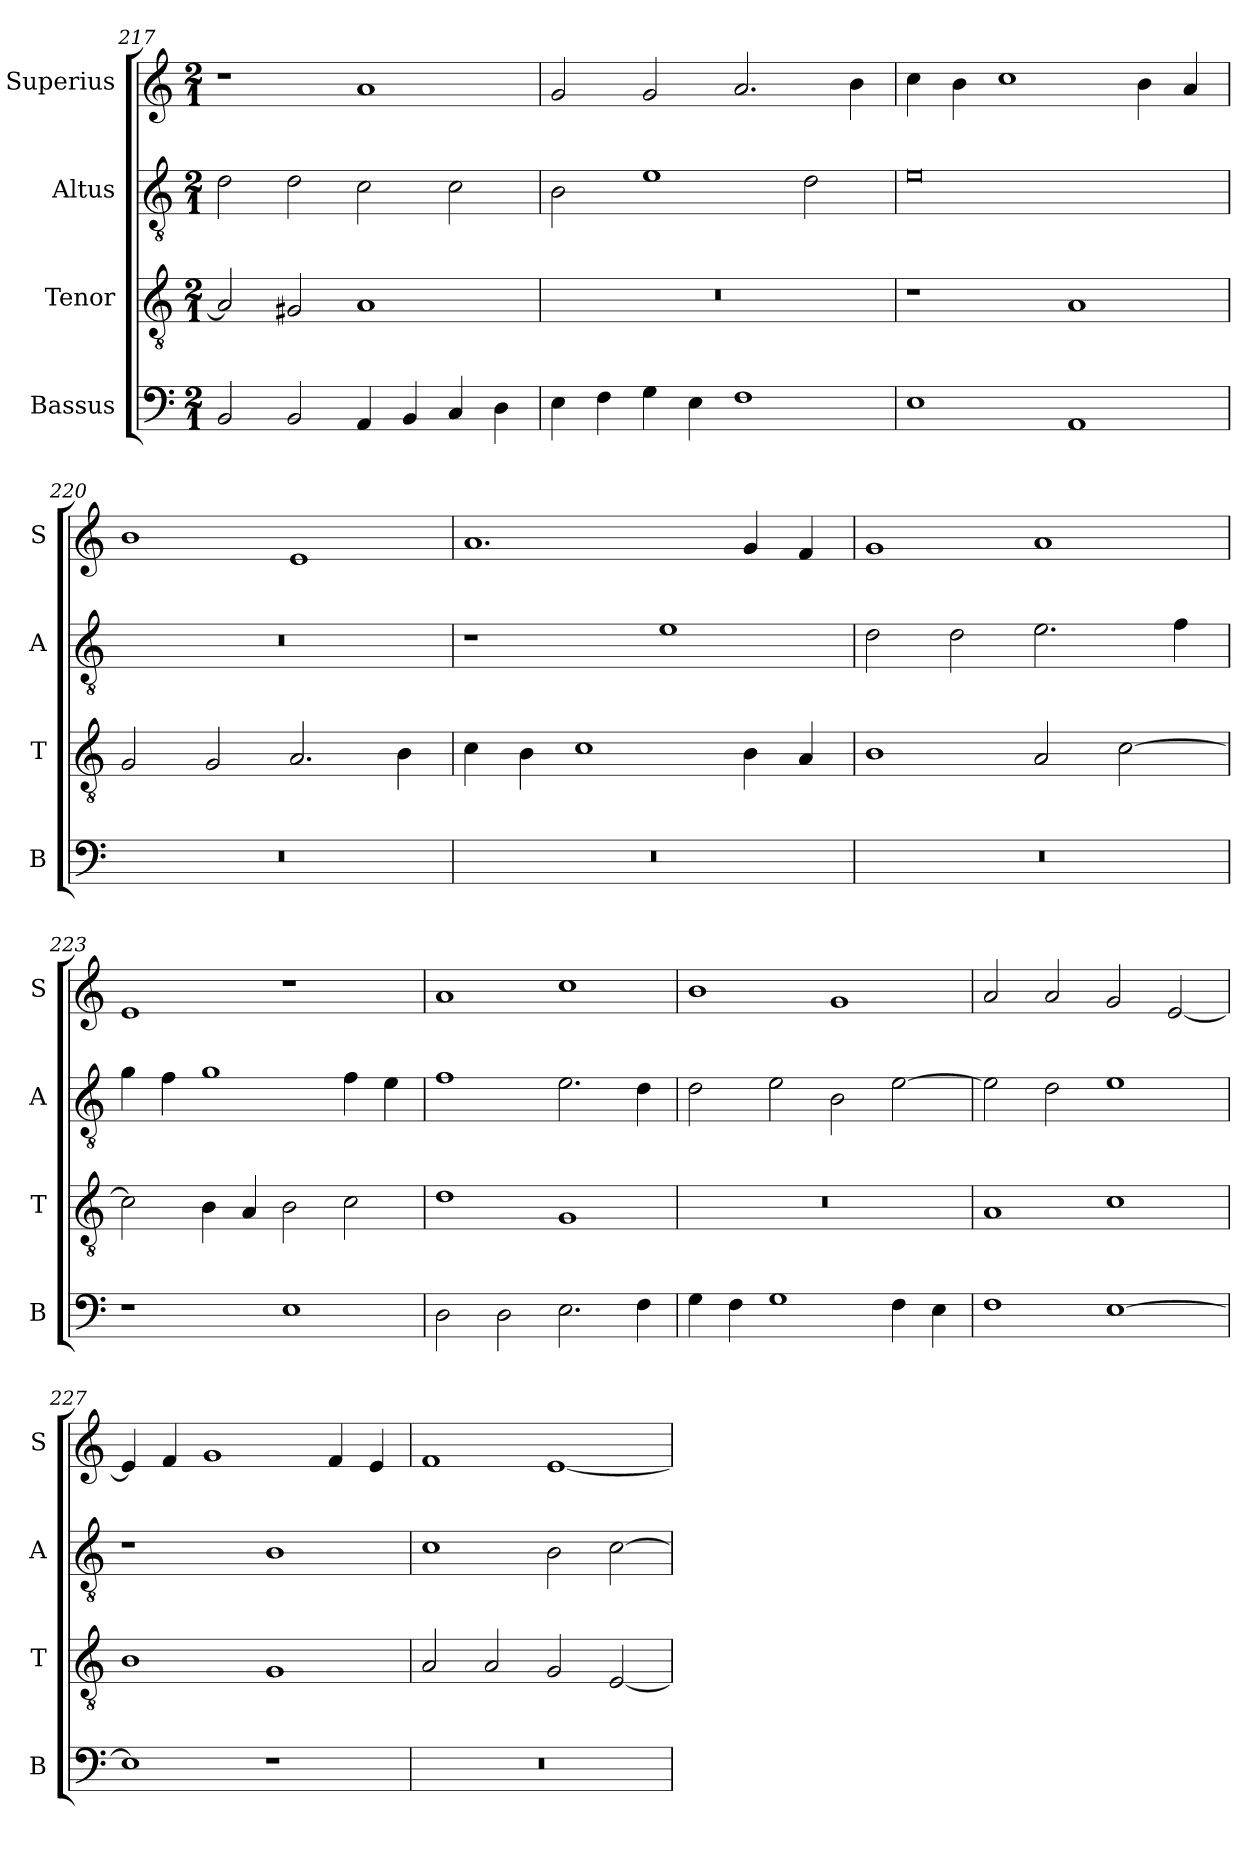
**kern	**kern	**kern	**kern
*part4	*part3	*part2	*part1
*staff4	*staff3	*staff2	*staff1
*I"Bassus	*I"Tenor	*I"Altus	*I"Superius
*I'B	*I'T	*I'A	*I'S
*clefF4	*clefGv2	*clefGv2	*clefG2
*k[]	*k[]	*k[]	*k[]
*M2/1	*M2/1	*M2/1	*M2/1
=217	=217	=217	=217
2BB/	2A/]	2d\	1r
2BB/	2G#X/	2d\	.
4AA/	1A	2c\	1a
4BB/	.	.	.
4C/	.	2c\	.
4D\	.	.	.
=218	=218	=218	=218
4E\	0r	2B\	2g/
4F\	.	.	.
4G\	.	1e	2g/
4E\	.	.	.
1F	.	.	2.a/
.	.	2d\	.
.	.	.	4b\
=219	=219	=219	=219
1E	1r	0e	4cc\
.	.	.	4b\
.	.	.	1cc
1AA	1A	.	.
.	.	.	4b\
.	.	.	4a/
=220	=220	=220	=220
0r	2G/	0r	1b
.	2G/	.	.
.	2.A/	.	1e
.	4B\	.	.
=221	=221	=221	=221
0r	4c\	1r	1.a
.	4B\	.	.
.	1c	.	.
.	.	1e	.
.	4B\	.	4g/
.	4A/	.	4f/
=222	=222	=222	=222
0r	1B	2d\	1g
.	.	2d\	.
.	2A/	2.e\	1a
.	[2c\	.	.
.	.	4f\	.
=223	=223	=223	=223
1r	2c\]	4g\	1e
.	.	4f\	.
.	4B\	1g	.
.	4A/	.	.
1E	2B\	.	1r
.	2c\	4f\	.
.	.	4e\	.
=224	=224	=224	=224
2D\	1d	1f	1a
2D\	.	.	.
2.E\	1G	2.e\	1cc
4F\	.	4d\	.
=225	=225	=225	=225
4G\	0r	2d\	1b
4F\	.	.	.
1G	.	2e\	.
.	.	2B\	1g
4F\	.	[2e\	.
4E\	.	.	.
=226	=226	=226	=226
1F	1A	2e\]	2a/
.	.	2d\	2a/
[1E	1c	1e	2g/
.	.	.	[2e/
=227	=227	=227	=227
1E]	1B	1r	4e/]
.	.	.	4f/
.	.	.	1g
1r	1G	1B	.
.	.	.	4f/
.	.	.	4e/
=228	=228	=228	=228
0r	2A/	1c	1f
.	2A/	.	.
.	2G/	2B\	[1e
.	[2E/	[2c\	.
=	=	=	=
*-	*-	*-	*-
